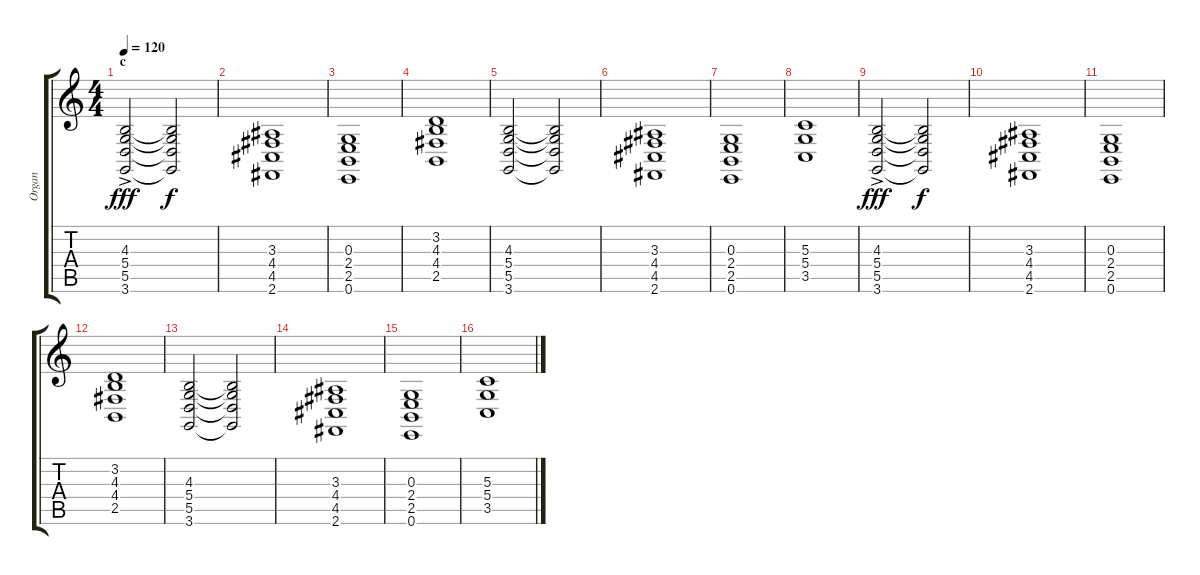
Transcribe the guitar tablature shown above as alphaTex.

\track ("Organ" "Organ") {instrument churchorgan}
\staff {score tabs}
\tuning (E4 B3 G3 D3 A2 E2) {hide}
\ts (4 4)
\section ("" "c")
\tempo 120
\clef g2
\ks c
(4.3{ac} 5.4{ac} 5.5{ac} 3.6{ac}).2{dy fff} (4.3{t} 5.4{t} 5.5{t} 3.6{t}).2{dy f} |
(3.3 4.4 4.5 2.6).1 |
(0.3 2.4 2.5 0.6).1 |
(3.2 4.3 4.4 2.5).1 |
(4.3 5.4 5.5 3.6).2 (4.3{t} 5.4{t} 5.5{t} 3.6{t}).2 |
(3.3 4.4 4.5 2.6).1 |
(0.3 2.4 2.5 0.6).1 |
(5.3 5.4 3.5).1 |
(4.3{ac} 5.4{ac} 5.5{ac} 3.6{ac}).2{dy fff} (4.3{t} 5.4{t} 5.5{t} 3.6{t}).2{dy f} |
(3.3 4.4 4.5 2.6).1 |
(0.3 2.4 2.5 0.6).1 |
(3.2 4.3 4.4 2.5).1 |
(4.3 5.4 5.5 3.6).2 (4.3{t} 5.4{t} 5.5{t} 3.6{t}).2 |
(3.3 4.4 4.5 2.6).1 |
(0.3 2.4 2.5 0.6).1 |
(5.3 5.4 3.5).1
